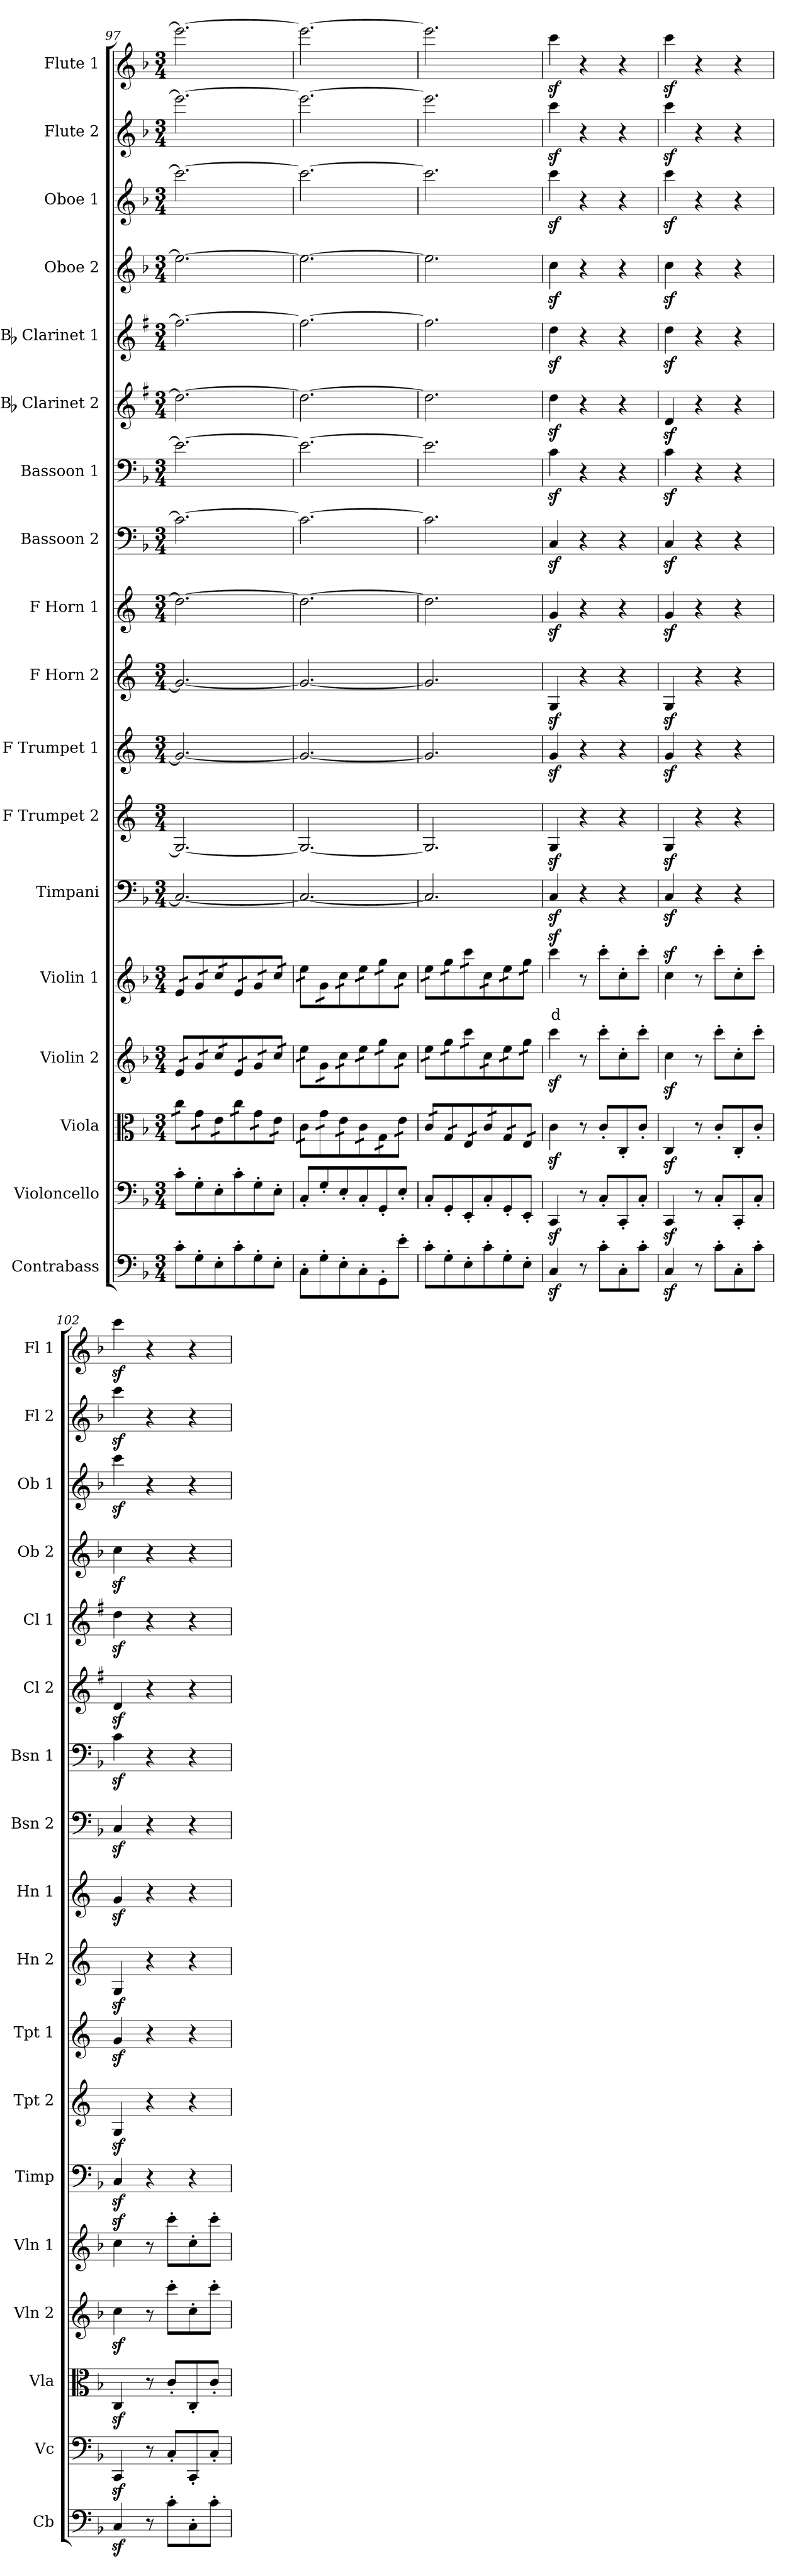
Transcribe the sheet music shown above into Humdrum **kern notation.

**kern	**kern	**kern	**kern	**kern	**text	**kern	**kern	**kern	**kern	**kern	**kern	**kern	**kern	**kern	**kern	**kern	**kern	**kern
*part18	*part17	*part16	*part15	*part14	*part14	*part13	*part12	*part11	*part10	*part9	*part8	*part7	*part6	*part5	*part4	*part3	*part2	*part1
*staff18	*staff17	*staff16	*staff15	*staff14	*staff14	*staff13	*staff12	*staff11	*staff10	*staff9	*staff8	*staff7	*staff6	*staff5	*staff4	*staff3	*staff2	*staff1
*I"Contrabass	*I"Violoncello	*I"Viola	*I"Violin 2	*I"Violin 1	*	*I"Timpani	*I"F Trumpet 2	*I"F Trumpet 1	*I"F Horn 2	*I"F Horn 1	*I"Bassoon 2	*I"Bassoon 1	*I"Bb Clarinet 2	*I"Bb Clarinet 1	*I"Oboe 2	*I"Oboe 1	*I"Flute 2	*I"Flute 1
*I'Cb	*I'Vc	*I'Vla	*I'Vln 2	*I'Vln 1	*	*I'Timp	*I'Tpt 2	*I'Tpt 1	*I'Hn 2	*I'Hn 1	*I'Bsn 2	*I'Bsn 1	*I'Cl 2	*I'Cl 1	*I'Ob 2	*I'Ob 1	*I'Fl 2	*I'Fl 1
*clefF4	*clefF4	*clefC3	*clefG2	*clefG2	*	*clefF4	*clefG2	*clefG2	*clefG2	*clefG2	*clefF4	*clefF4	*clefG2	*clefG2	*clefG2	*clefG2	*clefG2	*clefG2
*ITrd7c12	*	*	*	*	*	*	*ITrd-3c-5	*ITrd-3c-5	*ITrd4c7	*ITrd4c7	*	*	*ITrd1c2	*ITrd1c2	*	*	*	*
*k[b-]	*k[b-]	*k[b-]	*k[b-]	*k[b-]	*	*k[b-]	*k[b-]	*k[b-]	*k[b-]	*k[b-]	*k[b-]	*k[b-]	*k[b-]	*k[b-]	*k[b-]	*k[b-]	*k[b-]	*k[b-]
*M3/4	*M3/4	*M3/4	*M3/4	*M3/4	*	*M3/4	*M3/4	*M3/4	*M3/4	*M3/4	*M3/4	*M3/4	*M3/4	*M3/4	*M3/4	*M3/4	*M3/4	*M3/4
=97	=97	=97	=97	=97	=97	=97	=97	=97	=97	=97	=97	=97	=97	=97	=97	=97	=97	=97
*	*	*tremolo	*	*	*	*	*	*	*	*	*	*	*	*	*	*	*	*
*	*	*	*tremolo	*	*	*	*	*	*	*	*	*	*	*	*	*	*	*
*	*	*	*	*tremolo	*	*	*	*	*	*	*	*	*	*	*	*	*	*
8C'\L	8c'\L	16cc\LL	16e/LL	16e/LL	.	2.C/_	2.c/_	2.cc/_	2.c/_	2.g\_	2.c\_	2.e\_	2.cc\_	2.ee\_	2.ee\_	2.ccc\_	2.eee\_	2.eee\_
.	.	16cc\	16e/	16e/	.	.	.	.	.	.	.	.	.	.	.	.	.	.
8GG'\	8G'\	16g\	16g/	16g/	.	.	.	.	.	.	.	.	.	.	.	.	.	.
.	.	16g\	16g/	16g/	.	.	.	.	.	.	.	.	.	.	.	.	.	.
8EE'\	8E'\	16e\	16cc/	16cc/	.	.	.	.	.	.	.	.	.	.	.	.	.	.
.	.	16e\	16cc/	16cc/	.	.	.	.	.	.	.	.	.	.	.	.	.	.
8C'\	8c'\	16cc\	16e/	16e/	.	.	.	.	.	.	.	.	.	.	.	.	.	.
.	.	16cc\	16e/	16e/	.	.	.	.	.	.	.	.	.	.	.	.	.	.
8GG'\	8G'\	16g\	16g/	16g/	.	.	.	.	.	.	.	.	.	.	.	.	.	.
.	.	16g\	16g/	16g/	.	.	.	.	.	.	.	.	.	.	.	.	.	.
8EE'\J	8E'\J	16e\	16cc/	16cc/	.	.	.	.	.	.	.	.	.	.	.	.	.	.
.	.	16e\JJ	16cc/JJ	16cc/JJ	.	.	.	.	.	.	.	.	.	.	.	.	.	.
=98	=98	=98	=98	=98	=98	=98	=98	=98	=98	=98	=98	=98	=98	=98	=98	=98	=98	=98
8CC'\L	8C'/L	16c\LL	16ee\LL	16ee\LL	.	2.C/_	2.c/_	2.cc/_	2.c/_	2.g\_	2.c\_	2.e\_	2.cc\_	2.ee\_	2.ee\_	2.ccc\_	2.eee\_	2.eee\_
.	.	16c\	16ee\	16ee\	.	.	.	.	.	.	.	.	.	.	.	.	.	.
8GG'\	8G'/	16g\	16g\	16g\	.	.	.	.	.	.	.	.	.	.	.	.	.	.
.	.	16g\	16g\	16g\	.	.	.	.	.	.	.	.	.	.	.	.	.	.
8EE'\	8E'/	16e\	16cc\	16cc\	.	.	.	.	.	.	.	.	.	.	.	.	.	.
.	.	16e\	16cc\	16cc\	.	.	.	.	.	.	.	.	.	.	.	.	.	.
8CC'\	8C'/	16c\	16ee\	16ee\	.	.	.	.	.	.	.	.	.	.	.	.	.	.
.	.	16c\	16ee\	16ee\	.	.	.	.	.	.	.	.	.	.	.	.	.	.
8GGG'\	8GG'/	16G\	16gg\	16gg\	.	.	.	.	.	.	.	.	.	.	.	.	.	.
.	.	16G\	16gg\	16gg\	.	.	.	.	.	.	.	.	.	.	.	.	.	.
8E'\J	8E'/J	16e\	16cc\	16cc\	.	.	.	.	.	.	.	.	.	.	.	.	.	.
.	.	16e\JJ	16cc\JJ	16cc\JJ	.	.	.	.	.	.	.	.	.	.	.	.	.	.
!!LO:PB:g=z
=99	=99	=99	=99	=99	=99	=99	=99	=99	=99	=99	=99	=99	=99	=99	=99	=99	=99	=99
8C'\L	8C'/L	16c/LL	16ee\LL	16ee\LL	.	2.C/]	2.c/]	2.cc/]	2.c/]	2.g\]	2.c\]	2.e\]	2.cc\]	2.ee\]	2.ee\]	2.ccc\]	2.eee\]	2.eee\]
.	.	16c/	16ee\	16ee\	.	.	.	.	.	.	.	.	.	.	.	.	.	.
8GG'\	8GG'/	16G/	16gg\	16gg\	.	.	.	.	.	.	.	.	.	.	.	.	.	.
.	.	16G/	16gg\	16gg\	.	.	.	.	.	.	.	.	.	.	.	.	.	.
8EE'\	8EE'/	16E/	16ccc\	16ccc\	.	.	.	.	.	.	.	.	.	.	.	.	.	.
.	.	16E/	16ccc\	16ccc\	.	.	.	.	.	.	.	.	.	.	.	.	.	.
8C'\	8C'/	16c/	16cc\	16cc\	.	.	.	.	.	.	.	.	.	.	.	.	.	.
.	.	16c/	16cc\	16cc\	.	.	.	.	.	.	.	.	.	.	.	.	.	.
8GG'\	8GG'/	16G/	16ee\	16ee\	.	.	.	.	.	.	.	.	.	.	.	.	.	.
.	.	16G/	16ee\	16ee\	.	.	.	.	.	.	.	.	.	.	.	.	.	.
8EE'\J	8EE'/J	16E/	16gg\	16gg\	.	.	.	.	.	.	.	.	.	.	.	.	.	.
.	.	16E/JJ	16gg\JJ	16gg\JJ	.	.	.	.	.	.	.	.	.	.	.	.	.	.
*	*	*	*	*Xtremolo	*	*	*	*	*	*	*	*	*	*	*	*	*	*
*	*	*	*Xtremolo	*	*	*	*	*	*	*	*	*	*	*	*	*	*	*
*	*	*Xtremolo	*	*	*	*	*	*	*	*	*	*	*	*	*	*	*	*
=100	=100	=100	=100	=100	=100	=100	=100	=100	=100	=100	=100	=100	=100	=100	=100	=100	=100	=100
!	!	!	!	!	!LO:LY:b:color=#FF0000	!	!	!	!	!	!	!	!	!	!	!	!	!
4CCz</	4CCz</	4cz<\	4cccz<\	4cccz<\	d	4Cz</	4cz</	4ccz</	4Cz</	4cz</	4Cz</	4cz<\	4ccz<\	4ccz<\	4ccz<\	4cccz<\	4cccz<\	4cccz<\
8r	8r	8r	8r	8r	.	4r	4r	4r	4r	4r	4r	4r	4r	4r	4r	4r	4r	4r
8C'\L	8C'/L	8c'/L	8ccc'\L	8ccc'\L	.	.	.	.	.	.	.	.	.	.	.	.	.	.
8CC'\	8CC'/	8C'/	8cc'\	8cc'\	.	4r	4r	4r	4r	4r	4r	4r	4r	4r	4r	4r	4r	4r
8C'\J	8C'/J	8c'/J	8ccc'\J	8ccc'\J	.	.	.	.	.	.	.	.	.	.	.	.	.	.
=101	=101	=101	=101	=101	=101	=101	=101	=101	=101	=101	=101	=101	=101	=101	=101	=101	=101	=101
4CCz</	4CCz</	4Cz</	4ccz<\	4ccz<\	.	4Cz</	4cz</	4ccz</	4Cz</	4cz</	4Cz</	4cz<\	4cz</	4ccz<\	4ccz<\	4cccz<\	4cccz<\	4cccz<\
8r	8r	8r	8r	8r	.	4r	4r	4r	4r	4r	4r	4r	4r	4r	4r	4r	4r	4r
8C'\L	8C'/L	8c'/L	8ccc'\L	8ccc'\L	.	.	.	.	.	.	.	.	.	.	.	.	.	.
8CC'\	8CC'/	8C'/	8cc'\	8cc'\	.	4r	4r	4r	4r	4r	4r	4r	4r	4r	4r	4r	4r	4r
8C'\J	8C'/J	8c'/J	8ccc'\J	8ccc'\J	.	.	.	.	.	.	.	.	.	.	.	.	.	.
=102	=102	=102	=102	=102	=102	=102	=102	=102	=102	=102	=102	=102	=102	=102	=102	=102	=102	=102
4CCz</	4CCz</	4Cz</	4ccz<\	4ccz<\	.	4Cz</	4cz</	4ccz</	4Cz</	4cz</	4Cz</	4cz<\	4cz</	4ccz<\	4ccz<\	4cccz<\	4cccz<\	4cccz<\
8r	8r	8r	8r	8r	.	4r	4r	4r	4r	4r	4r	4r	4r	4r	4r	4r	4r	4r
8C'\L	8C'/L	8c'/L	8ccc'\L	8ccc'\L	.	.	.	.	.	.	.	.	.	.	.	.	.	.
8CC'\	8CC'/	8C'/	8cc'\	8cc'\	.	4r	4r	4r	4r	4r	4r	4r	4r	4r	4r	4r	4r	4r
8C'\J	8C'/J	8c'/J	8ccc'\J	8ccc'\J	.	.	.	.	.	.	.	.	.	.	.	.	.	.
=	=	=	=	=	=	=	=	=	=	=	=	=	=	=	=	=	=	=
*-	*-	*-	*-	*-	*-	*-	*-	*-	*-	*-	*-	*-	*-	*-	*-	*-	*-	*-
